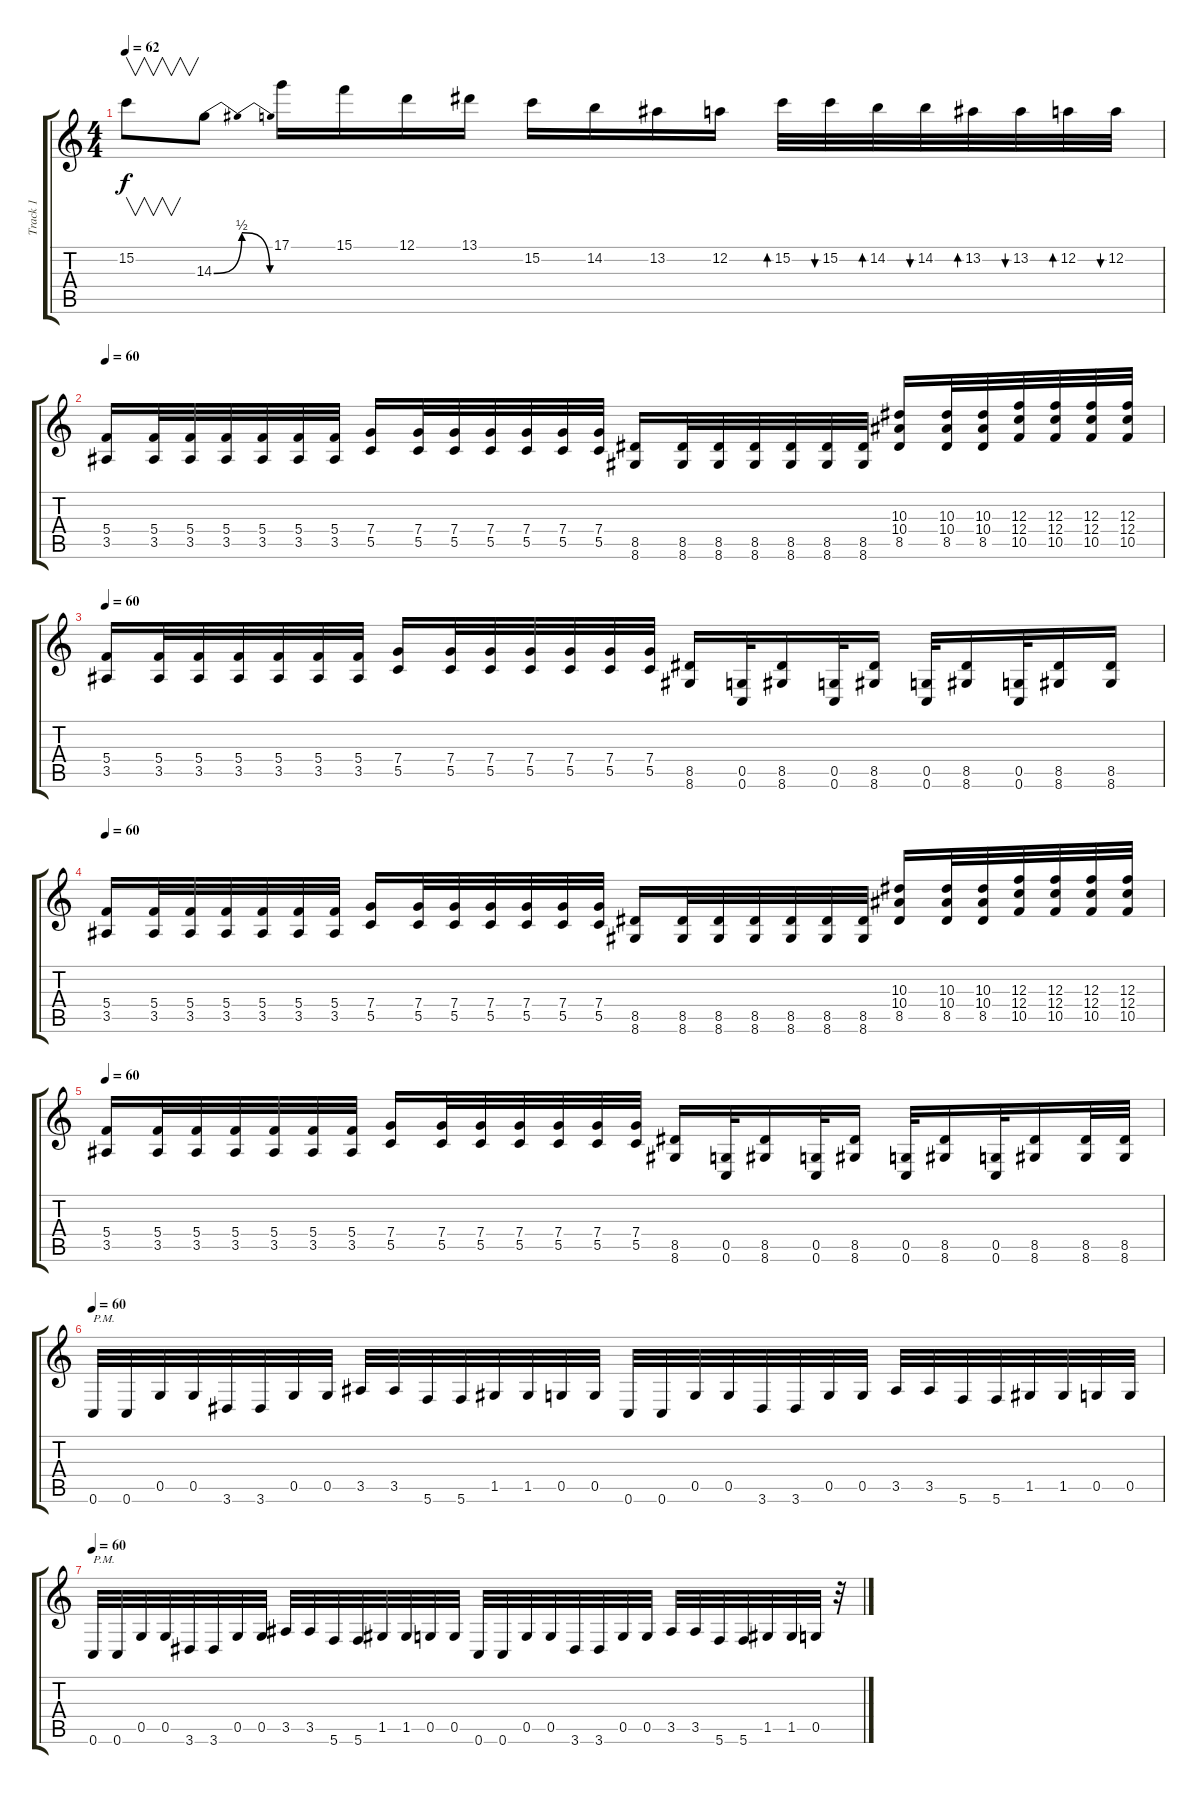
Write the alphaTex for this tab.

\track ("Track 1" "Track 1") {instrument distortionguitar}
\staff {score tabs}
\tuning (D4 A3 F3 C3 G2 C2) {hide}
\ts (4 4)
\tempo 62
\clef g2
\ks c
15.2.8{v dy f} 14.3{be (bendrelease 0 0 30 2 30 2 60 0)}.8 17.1.16 15.1.16 12.1.16 13.1.16 15.2.16 14.2.16 13.2.16 12.2.16 15.2.32{bd 60} 15.2.32{bu 60} 14.2.32{bd 60} 14.2.32{bu 60} 13.2.32{bd 60} 13.2.32{bu 60} 12.2.32{bd 60} 12.2.32{bu 60} |
\tempo 60
(5.4 3.5).16 (5.4 3.5).32 (5.4 3.5).32 (5.4 3.5).32 (5.4 3.5).32 (5.4 3.5).32 (5.4 3.5).32 (7.4 5.5).16 (7.4 5.5).32 (7.4 5.5).32 (7.4 5.5).32 (7.4 5.5).32 (7.4 5.5).32 (7.4 5.5).32 (8.5 8.6).16 (8.5 8.6).32 (8.5 8.6).32 (8.5 8.6).32 (8.5 8.6).32 (8.5 8.6).32 (8.5 8.6).32 (10.3 10.4 8.5).16 (10.3 10.4 8.5).32 (10.3 10.4 8.5).32 (12.3 12.4 10.5).32 (12.3 12.4 10.5).32 (12.3 12.4 10.5).32 (12.3 12.4 10.5).32 |
\tempo 60
(5.4 3.5).16 (5.4 3.5).32 (5.4 3.5).32 (5.4 3.5).32 (5.4 3.5).32 (5.4 3.5).32 (5.4 3.5).32 (7.4 5.5).16 (7.4 5.5).32 (7.4 5.5).32 (7.4 5.5).32 (7.4 5.5).32 (7.4 5.5).32 (7.4 5.5).32 (8.5 8.6).16 (0.5 0.6).32 (8.5 8.6).16 (0.5 0.6).32 (8.5 8.6).16 (0.5 0.6).32 (8.5 8.6).16 (0.5 0.6).32 (8.5 8.6).16 (8.5 8.6).16 |
\tempo 60
(5.4 3.5).16 (5.4 3.5).32 (5.4 3.5).32 (5.4 3.5).32 (5.4 3.5).32 (5.4 3.5).32 (5.4 3.5).32 (7.4 5.5).16 (7.4 5.5).32 (7.4 5.5).32 (7.4 5.5).32 (7.4 5.5).32 (7.4 5.5).32 (7.4 5.5).32 (8.5 8.6).16 (8.5 8.6).32 (8.5 8.6).32 (8.5 8.6).32 (8.5 8.6).32 (8.5 8.6).32 (8.5 8.6).32 (10.3 10.4 8.5).16 (10.3 10.4 8.5).32 (10.3 10.4 8.5).32 (12.3 12.4 10.5).32 (12.3 12.4 10.5).32 (12.3 12.4 10.5).32 (12.3 12.4 10.5).32 |
\tempo 60
(5.4 3.5).16 (5.4 3.5).32 (5.4 3.5).32 (5.4 3.5).32 (5.4 3.5).32 (5.4 3.5).32 (5.4 3.5).32 (7.4 5.5).16 (7.4 5.5).32 (7.4 5.5).32 (7.4 5.5).32 (7.4 5.5).32 (7.4 5.5).32 (7.4 5.5).32 (8.5 8.6).16 (0.5 0.6).32 (8.5 8.6).16 (0.5 0.6).32 (8.5 8.6).16 (0.5 0.6).32 (8.5 8.6).16 (0.5 0.6).32 (8.5 8.6).16 (8.5 8.6).32 (8.5 8.6).32 |
\tempo 60
0.6.32{txt "P.M."} 0.6.32 0.5.32 0.5.32 3.6.32 3.6.32 0.5.32 0.5.32 3.5.32 3.5.32 5.6.32 5.6.32 1.5.32 1.5.32 0.5.32 0.5.32 0.6.32 0.6.32 0.5.32 0.5.32 3.6.32 3.6.32 0.5.32 0.5.32 3.5.32 3.5.32 5.6.32 5.6.32 1.5.32 1.5.32 0.5.32 0.5.32 |
\tempo 60
0.6.32{txt "P.M."} 0.6.32 0.5.32 0.5.32 3.6.32 3.6.32 0.5.32 0.5.32 3.5.32 3.5.32 5.6.32 5.6.32 1.5.32 1.5.32 0.5.32 0.5.32 0.6.32 0.6.32 0.5.32 0.5.32 3.6.32 3.6.32 0.5.32 0.5.32 3.5.32 3.5.32 5.6.32 5.6.32 1.5.32 1.5.32 0.5.32 r.32
